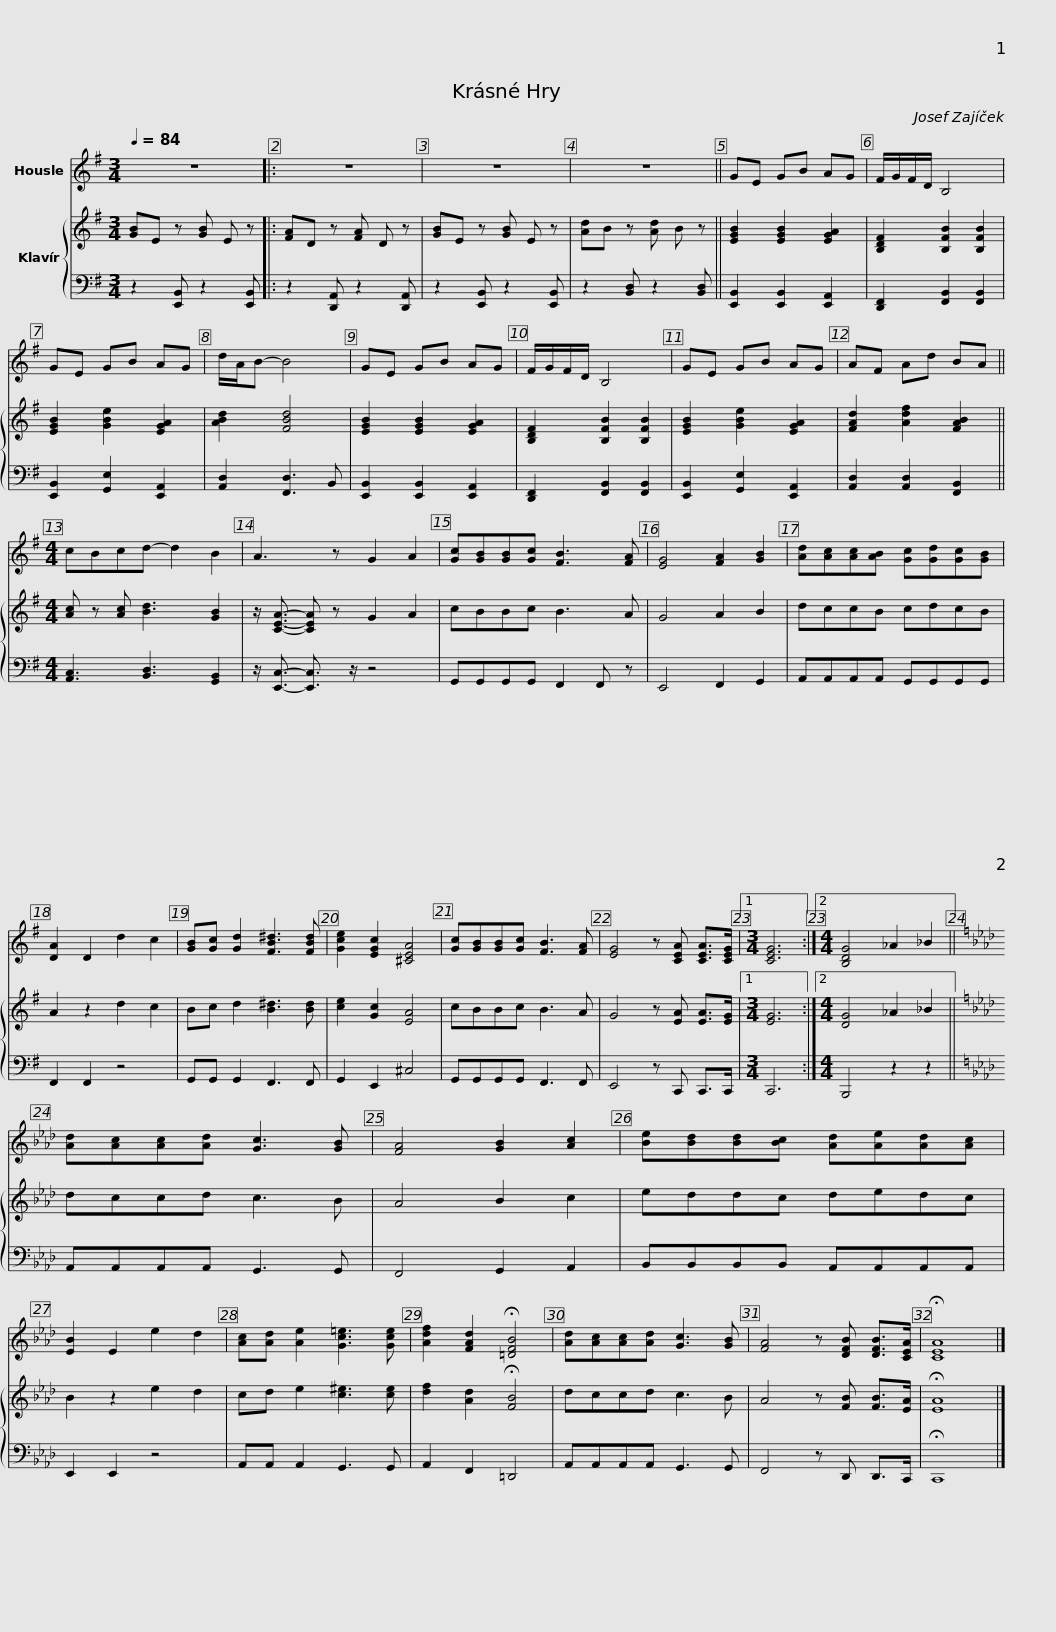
X:1
%%score 1 { 2 | 3 }
L:1/8
Q:1/4=84
M:3/4
I:linebreak $
K:G
V:1 treble
V:2 treble
V:3 bass
V:1
 z6 |: z6 | z6 | z6 || GE GB AG |$ %5
 F/G/F/D/ B,4 | GE GB AG | d/A/B- B4 | GE GB AG | F/G/F/D/ B,4 | %10
 GE GB AG |$ AF Ad BA ||[M:4/4] cBcd- d2 B2 | A3 z G2 A2 | [Gc][GB][GB][Gc] [FB]3 [FA] | %15
 [EG]4 [FA]2 [GB]2 | [Ad][Ac][Ac][AB] [Gc][Gd][Gc][GB] |$ [DA]2 D2 d2 c2 | [GB][Gc] [Gd]2 [FB^d]3 [FBd] | [Gce]2 [EGc]2 [^CEA]4 | %20
 [Gc][GB][GB][Gc] [FB]3 [FA] | [EG]4 z [CEA] [CEA]>[CEG] |1[M:3/4] [CEG]6 :|2$[M:4/4] [B,DG]4 _A2 _B2 ||[K:Ab] [Ad][Ac][Ac][Ad] [Gc]3 [GB] | %25
 [FA]4 [GB]2 [Ac]2 | [Be][Bd][Bd][Bc] [Ad][Ae][Ad][Ac] | [EB]2 E2 e2 d2 | [Ac][Ad] [Ae]2 [Gc=e]3 [Gce] |$ [Adf]2 [FAd]2 !fermata![=DFB]4 | %30
 [Ad][Ac][Ac][Ad] [Gc]3 [GB] | [FA]4 z [DFB] [DFB]>[CEA] | !fermata![CEA]8 |] %33
V:2
 [GB]E z [GB] E z |: [FA]D z [FA] D z | [GB]E z [GB] E z | [Ad]B z [Ad] B z || [EGB]2 [EGB]2 [EGA]2 |$ %5
 [B,DF]2 [B,FB]2 [B,FB]2 | [EGB]2 [GBe]2 [EGA]2 | [ABd]2 [FBd]4 | [EGB]2 [EGB]2 [EGA]2 | [B,DF]2 [B,FB]2 [B,FB]2 | %10
 [EGB]2 [GBe]2 [EGA]2 |$ [FAd]2 [Adf]2 [FAB]2 ||[M:4/4] [Ac]- z [Ac] [Bd]3 [GB]2 | z/ [CEA]3/2- [CEA] z G2 A2 | cBBc B3 A | %15
 G4 A2 B2 | dccB cdcB |$ A2 z2 d2 c2 | Bc d2 [B^d]3 [Bd] | [ce]2 [Gc]2 [EA]4 | %20
 cBBc B3 A | G4 z [EA] [EA]>[EG] |1[M:3/4] [EG]6 :|2$[M:4/4] [DG]4 _A2 _B2 ||[K:Ab] dccd c3 B | %25
 A4 B2 c2 | eddc dedc | B2 z2 e2 d2 | cd e2 [c^e]3 [ce] |$ [df]2 [Ad]2 !fermata![FB]4 | %30
 dccd c3 B | A4 z [FB] [FB]>[EA] | !fermata![EA]8 |] %33
V:3
 z2 [E,,B,,] z2 [E,,B,,] |: z2 [D,,A,,] z2 [D,,A,,] | z2 [E,,B,,] z2 [E,,B,,] | z2 [B,,D,] z2 [B,,D,] || [E,,B,,]2 [E,,B,,]2 [E,,A,,]2 |$ %5
 [D,,F,,]2 [F,,B,,]2 [F,,B,,]2 | [E,,B,,]2 [G,,E,]2 [E,,A,,]2 | [A,,D,]2 [F,,D,]3 B,, | [E,,B,,]2 [E,,B,,]2 [E,,A,,]2 | [D,,F,,]2 [F,,B,,]2 [F,,B,,]2 | %10
 [E,,B,,]2 [G,,E,]2 [E,,A,,]2 |$ [A,,D,]2 [A,,D,]2 [F,,B,,]2 ||[M:4/4] [A,,C,]3 [B,,D,]3 [G,,B,,]2 | z/ [E,,C,]3/2- [E,,C,]3/2 z/ z4 | G,,G,,G,,G,, F,,2 F,, z | %15
 E,,4 F,,2 G,,2 | A,,A,,A,,A,, G,,G,,G,,G,, |$ F,,2 F,,2 z4 | G,,G,, G,,2 F,,3 F,, | G,,2 E,,2 ^C,4 | %20
 G,,G,,G,,G,, F,,3 F,, | E,,4 z C,, C,,>C,, |1[M:3/4] C,,6 :|2$[M:4/4] B,,,4 z2 z2 ||[K:Ab] A,,A,,A,,A,, G,,3 G,, | %25
 F,,4 G,,2 A,,2 | B,,B,,B,,B,, A,,A,,A,,A,, | E,,2 E,,2 z4 | A,,A,, A,,2 G,,3 G,, |$ A,,2 F,,2 =D,,4 | %30
 A,,A,,A,,A,, G,,3 G,, | F,,4 z D,, D,,>C,, | !fermata!C,,8 |] %33
